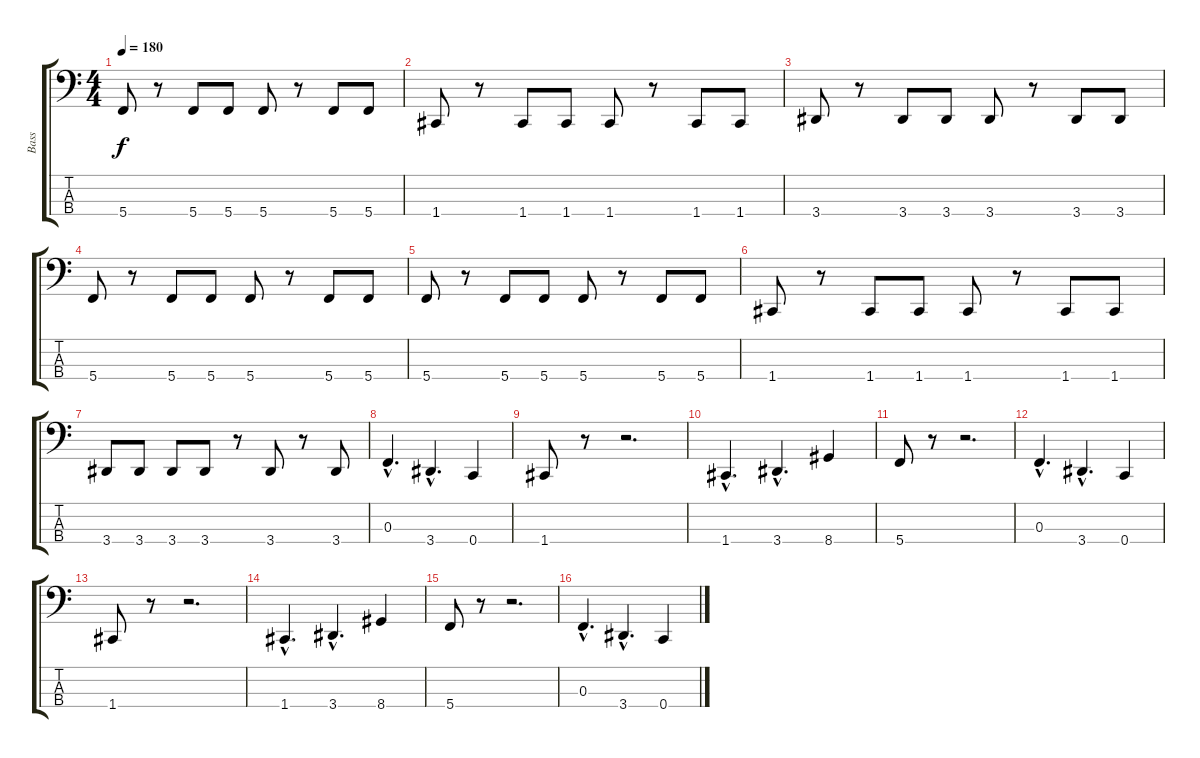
\track ("Bass" "Bass") {instrument electricbassfinger}
\staff {score tabs}
\tuning (Eb2 Bb1 F1 C1) {hide}
\ts (4 4)
\tempo 180
\clef f4
\ks c
5.4.8{dy f} r.8 5.4.8 5.4.8 5.4.8 r.8 5.4.8 5.4.8 |
1.4.8 r.8 1.4.8 1.4.8 1.4.8 r.8 1.4.8 1.4.8 |
3.4.8 r.8 3.4.8 3.4.8 3.4.8 r.8 3.4.8 3.4.8 |
5.4.8 r.8 5.4.8 5.4.8 5.4.8 r.8 5.4.8 5.4.8 |
5.4.8 r.8 5.4.8 5.4.8 5.4.8 r.8 5.4.8 5.4.8 |
1.4.8 r.8 1.4.8 1.4.8 1.4.8 r.8 1.4.8 1.4.8 |
3.4.8 3.4.8 3.4.8 3.4.8 r.8 3.4.8 r.8 3.4.8 |
0.3{hac}.4{d} 3.4{hac}.4{d} 0.4.4 |
1.4.8 r.8 r.2{d} |
1.4{hac}.4{d} 3.4{hac}.4{d} 8.4.4 |
5.4.8 r.8 r.2{d} |
0.3{hac}.4{d} 3.4{hac}.4{d} 0.4.4 |
1.4.8 r.8 r.2{d} |
1.4{hac}.4{d} 3.4{hac}.4{d} 8.4.4 |
5.4.8 r.8 r.2{d} |
0.3{hac}.4{d} 3.4{hac}.4{d} 0.4.4
